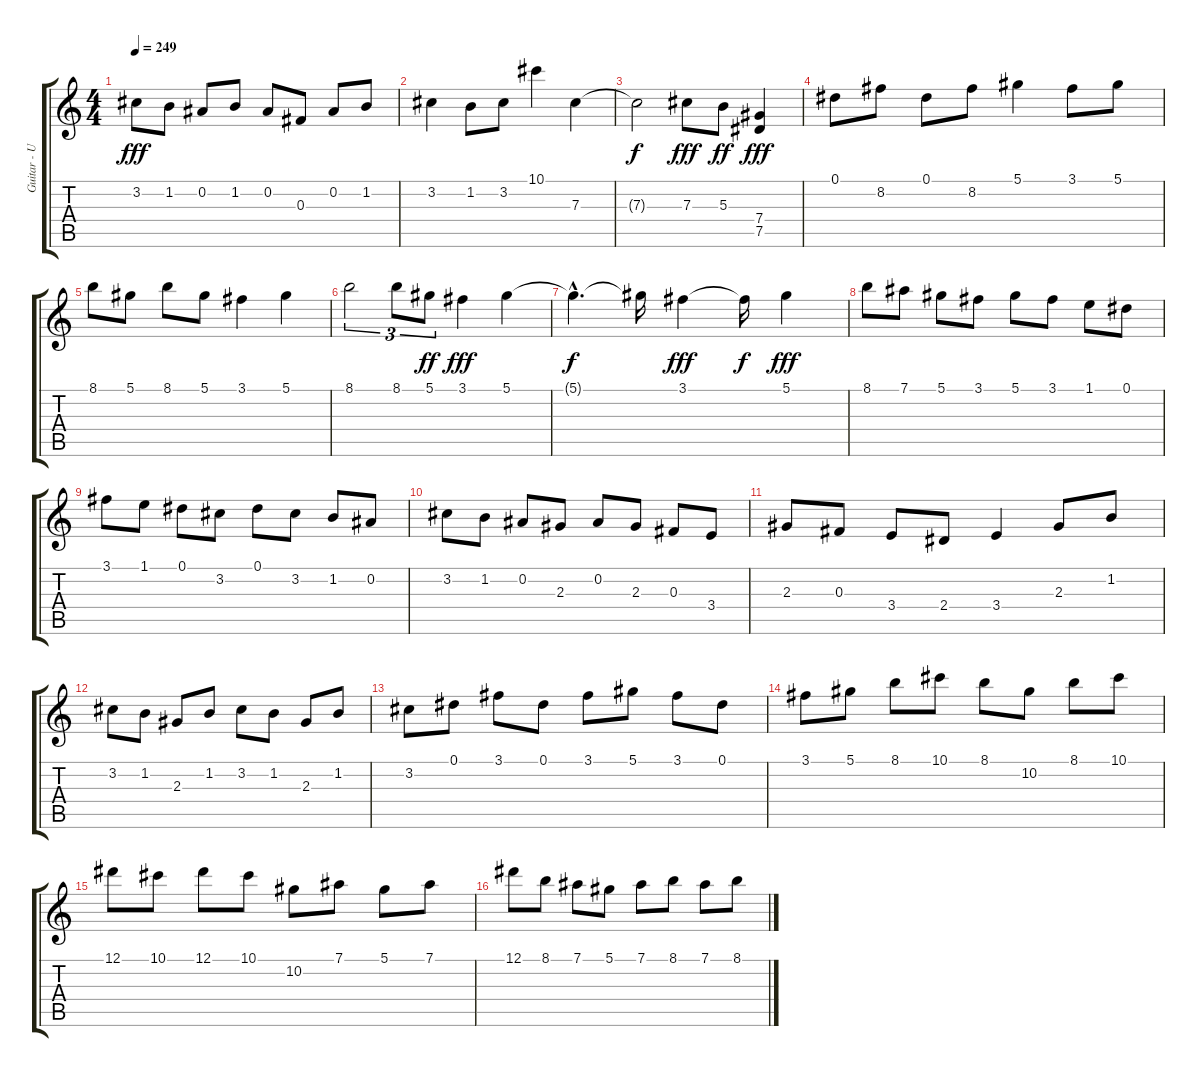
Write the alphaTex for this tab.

\track ("Guitar - Uriy Melisov" "Guitar - U") {instrument distortionguitar}
\staff {score tabs}
\tuning (Eb4 Bb3 Gb3 Db3 Ab2 Eb2) {hide}
\ts (4 4)
\tempo 249
\clef g2
\ks c
3.2.8{dy fff} 1.2.8 0.2.8 1.2.8 0.2.8 0.3.8 0.2.8 1.2.8 |
3.2.4 1.2.8 3.2.8 10.1.4 7.3.4 |
7.3{t}.2{dy f} 7.3.8{dy fff} 5.3.8{dy ff} (7.4 7.5).4{dy fff} |
0.1.8 8.2.8 0.1.8 8.2.8 5.1.4 3.1.8 5.1.8 |
8.1.8 5.1.8 8.1.8 5.1.8 3.1.4 5.1.4 |
8.1.2{tu (3 2)} 8.1.8{tu (3 2)} 5.1.8{tu (3 2) dy ff} 3.1.4{dy fff} 5.1.4 |
5.1{hac t}.4{d dy f} 5.1{t}.16 3.1.4{dy fff} 3.1{t}.16{dy f} 5.1.4{dy fff} |
8.1.8 7.1.8 5.1.8 3.1.8 5.1.8 3.1.8 1.1.8 0.1.8 |
3.1.8 1.1.8 0.1.8 3.2.8 0.1.8 3.2.8 1.2.8 0.2.8 |
3.2.8 1.2.8 0.2.8 2.3.8 0.2.8 2.3.8 0.3.8 3.4.8 |
2.3.8 0.3.8 3.4.8 2.4.8 3.4.4 2.3.8 1.2.8 |
3.2.8 1.2.8 2.3.8 1.2.8 3.2.8 1.2.8 2.3.8 1.2.8 |
3.2.8 0.1.8 3.1.8 0.1.8 3.1.8 5.1.8 3.1.8 0.1.8 |
3.1.8 5.1.8 8.1.8 10.1.8 8.1.8 10.2.8 8.1.8 10.1.8 |
12.1.8 10.1.8 12.1.8 10.1.8 10.2.8 7.1.8 5.1.8 7.1.8 |
12.1.8 8.1.8 7.1.8 5.1.8 7.1.8 8.1.8 7.1.8 8.1.8
